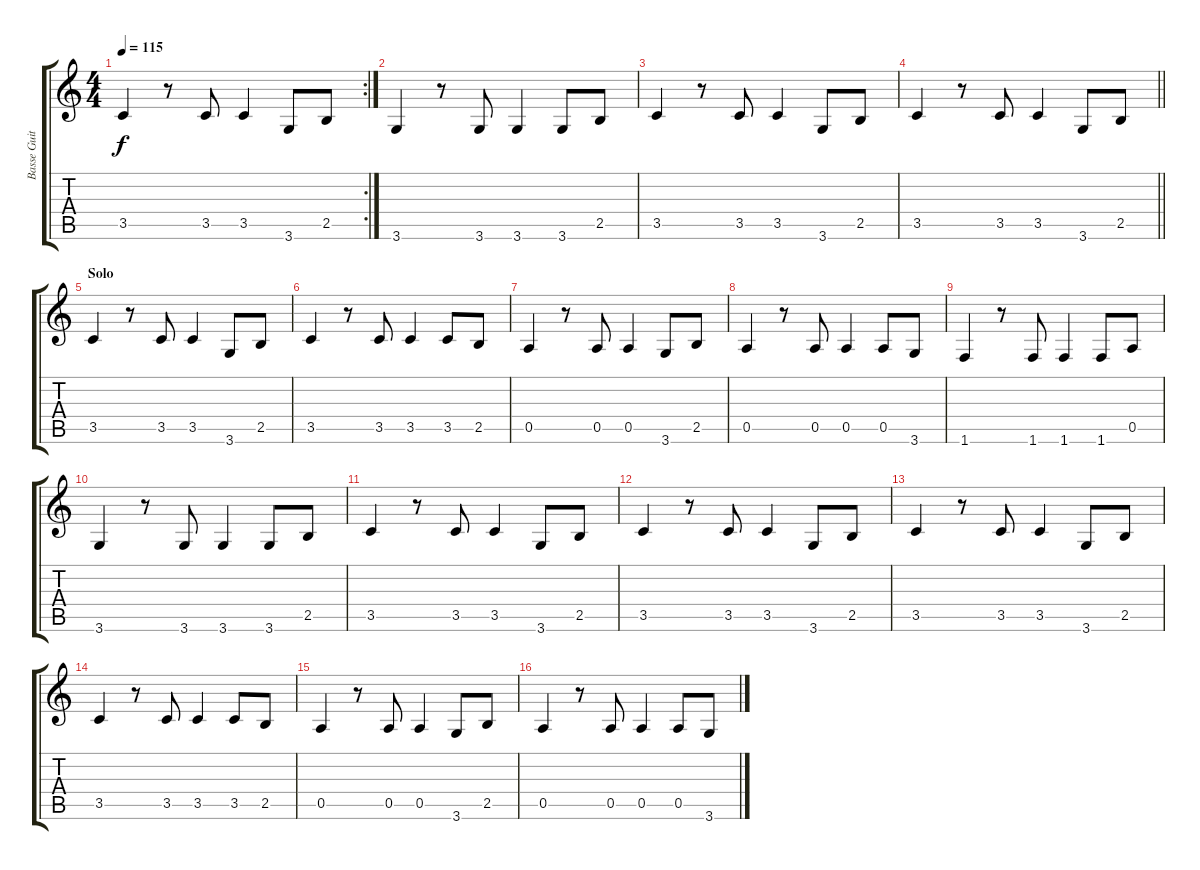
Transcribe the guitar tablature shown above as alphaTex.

\track ("Basse Guitare normale" "Basse Guit") {instrument acousticguitarnylon}
\staff {score tabs}
\tuning (E4 B3 G3 D3 A2 E2) {hide}
\rc 2
\ts (4 4)
\tempo 115
\clef g2
\ks c
3.5.4{dy f} r.8 3.5.8 3.5.4 3.6.8 2.5.8 |
3.6.4 r.8 3.6.8 3.6.4 3.6.8 2.5.8 |
3.5.4 r.8 3.5.8 3.5.4 3.6.8 2.5.8 |
\barLineRight lightlight
3.5.4 r.8 3.5.8 3.5.4 3.6.8 2.5.8 |
\section ("" "Solo")
3.5.4 r.8 3.5.8 3.5.4 3.6.8 2.5.8 |
3.5.4 r.8 3.5.8 3.5.4 3.5.8 2.5.8 |
0.5.4 r.8 0.5.8 0.5.4 3.6.8 2.5.8 |
0.5.4 r.8 0.5.8 0.5.4 0.5.8 3.6.8 |
1.6.4 r.8 1.6.8 1.6.4 1.6.8 0.5.8 |
3.6.4 r.8 3.6.8 3.6.4 3.6.8 2.5.8 |
3.5.4 r.8 3.5.8 3.5.4 3.6.8 2.5.8 |
3.5.4 r.8 3.5.8 3.5.4 3.6.8 2.5.8 |
3.5.4 r.8 3.5.8 3.5.4 3.6.8 2.5.8 |
3.5.4 r.8 3.5.8 3.5.4 3.5.8 2.5.8 |
0.5.4 r.8 0.5.8 0.5.4 3.6.8 2.5.8 |
0.5.4 r.8 0.5.8 0.5.4 0.5.8 3.6.8
